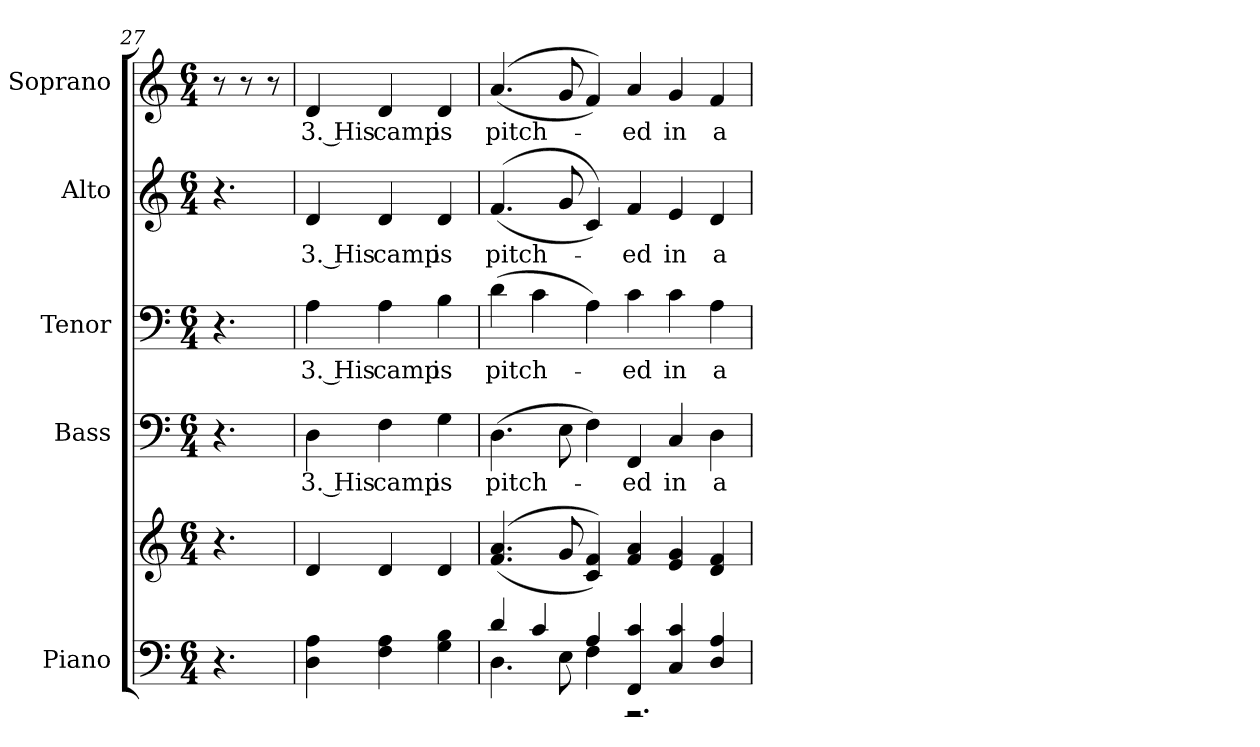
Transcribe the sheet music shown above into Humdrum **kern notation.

**kern	**kern	**kern	**text	**kern	**text	**kern	**text	**kern	**text
*part5	*part5	*part4	*part4	*part3	*part3	*part2	*part2	*part1	*part1
*staff6	*staff5	*staff4	*staff4	*staff3	*staff3	*staff2	*staff2	*staff1	*staff1
*I"Piano	*	*I"Bass	*	*I"Tenor	*	*I"Alto	*	*I"Soprano	*
*I'Pno.	*	*I'B.	*	*I'T.	*	*I'A.	*	*I'S.	*
!!LO:PB:g=z
*clefF4	*clefG2	*clefF4	*	*clefF4	*	*clefG2	*	*clefG2	*
*k[]	*k[]	*k[]	*	*k[]	*	*k[]	*	*k[]	*
*C:	*C:	*C:	*	*C:	*	*C:	*	*C:	*
*M6/4	*M6/4	*M6/4	*	*M6/4	*	*M6/4	*	*M6/4	*
=27	=27	=27	=27	=27	=27	=27	=27	=27	=27
4.r	4.r	4.r	.	4.r	.	4.r	.	8r	.
.	.	.	.	.	.	.	.	8r	.
.	.	.	.	.	.	.	.	8r	.
=28	=28	=28	=28	=28	=28	=28	=28	=28	=28
!	!	!	!LO:LY:b:color=#000000	!	!	!	!	!	!
!	!	!	!	!	!LO:LY:b:color=#000000	!	!	!	!
!	!	!	!	!	!	!	!LO:LY:b:color=#000000	!	!
!	!	!	!	!	!	!	!	!	!LO:LY:b:color=#000000
4Di\ 4Ai	4di/	4Di\	3. His	4Ai\	3. His	4di/	3. His	4di/	3. His
!	!	!	!LO:LY:b:color=#000000	!	!	!	!	!	!
!	!	!	!	!	!LO:LY:b:color=#000000	!	!	!	!
!	!	!	!	!	!	!	!LO:LY:b:color=#000000	!	!
!	!	!	!	!	!	!	!	!	!LO:LY:b:color=#000000
4Fi\ 4Ai	4di/	4Fi\	camp	4Ai\	camp	4di/	camp	4di/	camp
!	!	!	!LO:LY:b:color=#000000	!	!	!	!	!	!
!	!	!	!	!	!LO:LY:b:color=#000000	!	!	!	!
!	!	!	!	!	!	!	!LO:LY:b:color=#000000	!	!
!	!	!	!	!	!	!	!	!	!LO:LY:b:color=#000000
4Gi\ 4Bi	4di/	4Gi\	is	4Bi\	is	4di/	is	4di/	is
=29	=29	=29	=29	=29	=29	=29	=29	=29	=29
*^	*	*	*	*	*	*	*	*	*
!	!	!	!	!LO:LY:b:color=#000000	!	!	!	!	!	!
!	!	!	!	!	!	!LO:LY:b:color=#000000	!	!	!	!
!	!	!	!	!	!	!	!	!LO:LY:b:color=#000000	!	!
!	!	!	!	!	!	!	!	!	!	!LO:LY:b:color=#000000
4di/	4.Di\	((4.fi/ 4.ai	(4.Di\	pitch-	(4di\	pitch-	((4.fi/	pitch-	((4.ai/	pitch-
4ci/	.	.	.	.	4ci\	.	.	.	.	.
.	8Ei\	8gi/	8Ei\	.	.	.	8gi/	.	8gi/	.
4Ai/	4Fi\	4ci/ 4fi))	4Fi\)	.	4Ai\)	.	4ci/))	.	4fi/))	.
!	!	!	!	!LO:LY:b:color=#000000	!	!	!	!	!	!
!	!	!	!	!	!	!LO:LY:b:color=#000000	!	!	!	!
!	!	!	!	!	!	!	!	!LO:LY:b:color=#000000	!	!
!	!	!	!	!	!	!	!	!	!	!LO:LY:b:color=#000000
4FFi/ 4ci	2.r	4fi/ 4ai	4FFi/	-ed	4ci\	-ed	4fi/	-ed	4ai/	-ed
!	!	!	!	!LO:LY:b:color=#000000	!	!	!	!	!	!
!	!	!	!	!	!	!LO:LY:b:color=#000000	!	!	!	!
!	!	!	!	!	!	!	!	!LO:LY:b:color=#000000	!	!
!	!	!	!	!	!	!	!	!	!	!LO:LY:b:color=#000000
4Ci/ 4ci	.	4ei/ 4gi	4Ci/	in	4ci\	in	4ei/	in	4gi/	in
!	!	!	!	!LO:LY:b:color=#000000	!	!	!	!	!	!
!	!	!	!	!	!	!LO:LY:b:color=#000000	!	!	!	!
!	!	!	!	!	!	!	!	!LO:LY:b:color=#000000	!	!
!	!	!	!	!	!	!	!	!	!	!LO:LY:b:color=#000000
4Di/ 4Ai	.	4di/ 4fi	4Di\	a	4Ai\	a	4di/	a	4fi/	a
*v	*v	*	*	*	*	*	*	*	*	*
=	=	=	=	=	=	=	=	=	=
*-	*-	*-	*-	*-	*-	*-	*-	*-	*-
